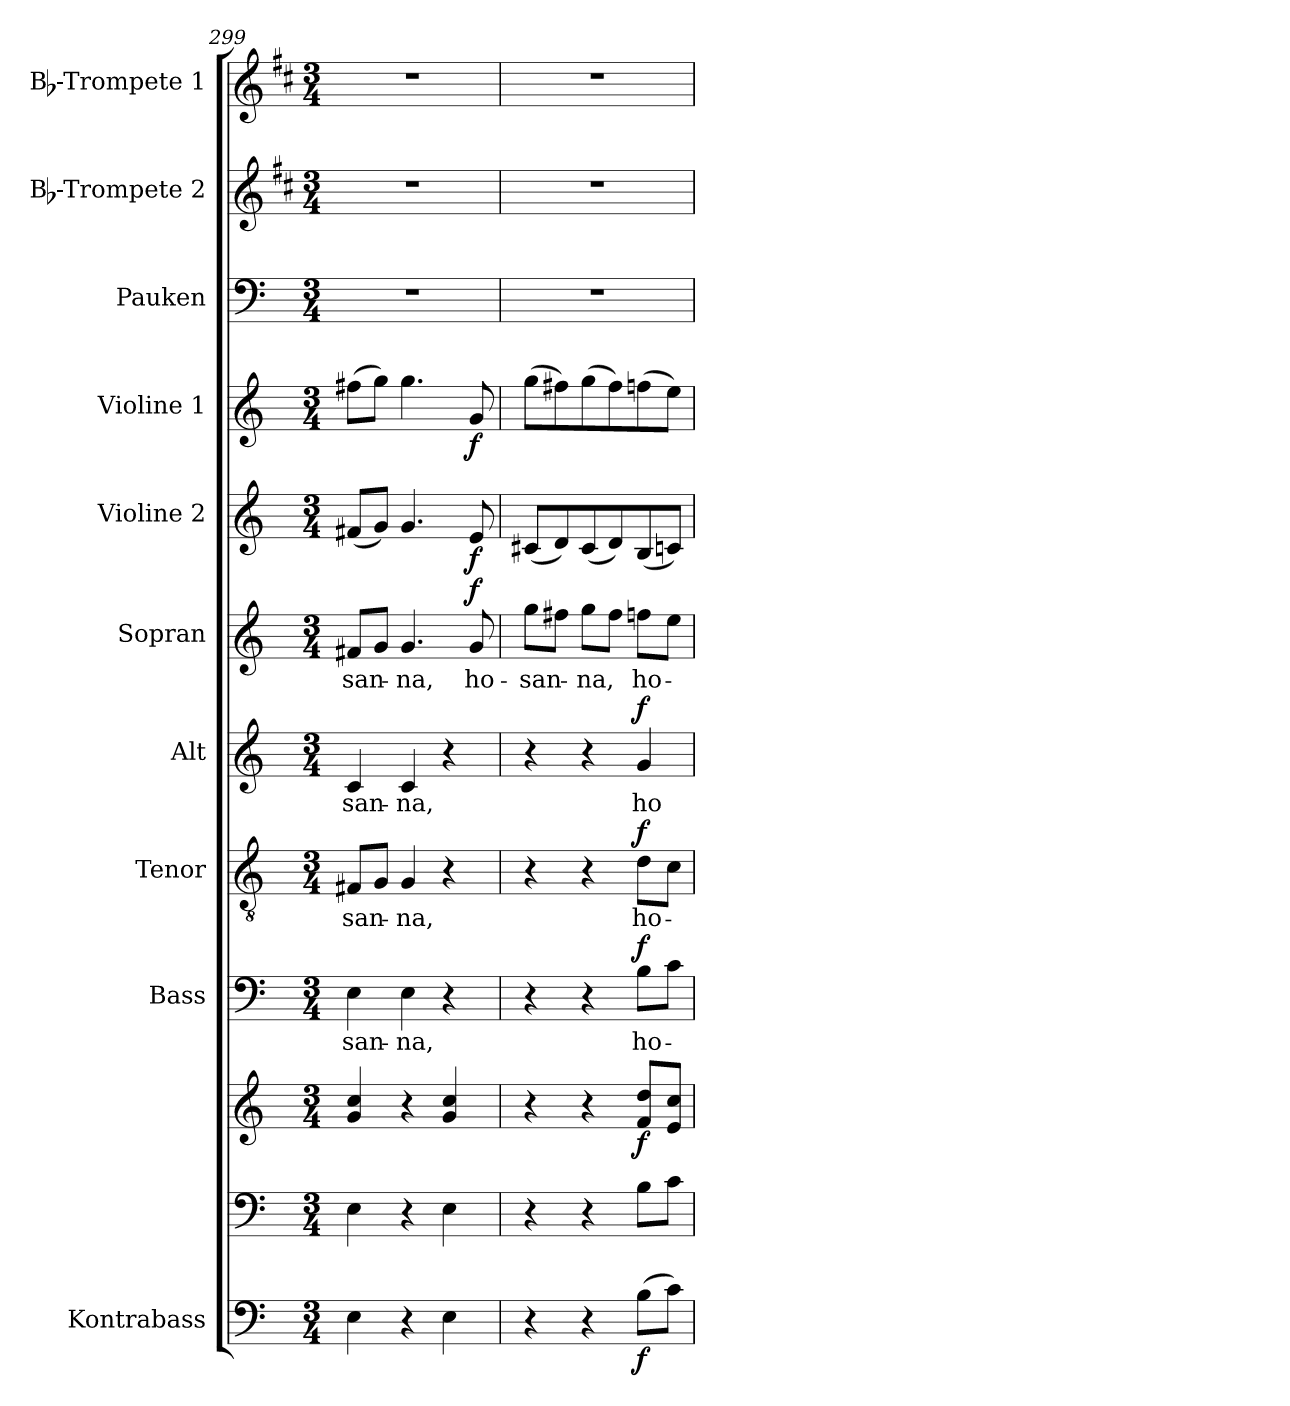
**kern	**dynam	**kern	**kern	**dynam	**kern	**text	**dynam	**kern	**text	**dynam	**kern	**text	**dynam	**kern	**text	**dynam	**kern	**dynam	**kern	**dynam	**kern	**kern	**kern
*part11	*part11	*part10	*part10	*part10	*part9	*part9	*part9	*part8	*part8	*part8	*part7	*part7	*part7	*part6	*part6	*part6	*part5	*part5	*part4	*part4	*part3	*part2	*part1
*staff12	*staff12	*staff11	*staff10	*staff10/11	*staff9	*staff9	*staff9	*staff8	*staff8	*staff8	*staff7	*staff7	*staff7	*staff6	*staff6	*staff6	*staff5	*staff5	*staff4	*staff4	*staff3	*staff2	*staff1
*I"Kontrabass	*	*	*	*	*I"Bass	*	*	*I"Tenor	*	*	*I"Alt	*	*	*I"Sopran	*	*	*I"Violine 2	*	*I"Violine 1	*	*I"Pauken	*I"Bb-Trompete 2	*I"Bb-Trompete 1
*I'Kb.	*	*	*	*	*I'B.	*	*	*I'T.	*	*	*I'A.	*	*	*I'S.	*	*	*I'Vl. 2	*	*I'Vl. 1	*	*I'Pk.	*I'Bb Trp. 2	*I'Bb Trp. 1
*clefF4	*	*clefF4	*clefG2	*	*clefF4	*	*	*clefGv2	*	*	*clefG2	*	*	*clefG2	*	*	*clefG2	*	*clefG2	*	*clefF4	*clefG2	*clefG2
*ITrd7c12	*	*	*	*	*	*	*	*	*	*	*	*	*	*	*	*	*	*	*	*	*	*ITrd1c2	*ITrd1c2
*k[]	*	*k[]	*k[]	*	*k[]	*	*	*k[]	*	*	*k[]	*	*	*k[]	*	*	*k[]	*	*k[]	*	*k[]	*k[]	*k[]
*C:	*	*C:	*C:	*	*C:	*	*	*C:	*	*	*C:	*	*	*C:	*	*	*C:	*	*C:	*	*C:	*C:	*C:
*M3/4	*	*M3/4	*M3/4	*	*M3/4	*	*	*M3/4	*	*	*M3/4	*	*	*M3/4	*	*	*M3/4	*	*M3/4	*	*M3/4	*M3/4	*M3/4
=299	=299	=299	=299	=299	=299	=299	=299	=299	=299	=299	=299	=299	=299	=299	=299	=299	=299	=299	=299	=299	=299	=299	=299
!	!	!	!	!	!	!LO:LY:b	!	!	!LO:LY:b	!	!	!LO:LY:b	!	!	!LO:LY:b	!	!	!	!	!	!	!	!
4EE\	.	4E\	4g/ 4cc/	.	4E\	-san-	.	8F#X/L	-san-	.	4c/	-san-	.	8f#X/L	-san-	.	(<8f#X/L	.	(>8ff#X\L	.	2.r	2.r	2.r
.	.	.	.	.	.	.	.	8G/J	.	.	.	.	.	8g/J	.	.	8g/J)	.	8gg\J)	.	.	.	.
!	!	!	!	!	!	!LO:LY:b	!	!	!LO:LY:b	!	!	!LO:LY:b	!	!	!LO:LY:b	!	!	!	!	!	!	!	!
4r	.	4r	4r	.	4E\	-na,	.	4G/	-na,	.	4c/	-na,	.	4.g/	-na,	.	4.g/	.	4.gg\	.	.	.	.
4EE\	.	4E\	4g/ 4cc/	.	4r	.	.	4r	.	.	4r	.	.	.	.	.	.	.	.	.	.	.	.
!	!	!	!	!	!	!	!	!	!	!	!	!	!	!	!LO:LY:b	!LO:DY:a	!	!LO:DY:b	!	!LO:DY:b	!	!	!
.	.	.	.	.	.	.	.	.	.	.	.	.	.	8g/	ho-	f	8e/	f	8g/	f	.	.	.
=300	=300	=300	=300	=300	=300	=300	=300	=300	=300	=300	=300	=300	=300	=300	=300	=300	=300	=300	=300	=300	=300	=300	=300
!	!	!	!	!	!	!	!	!	!	!	!	!	!	!	!LO:LY:b	!	!	!	!	!	!	!	!
4r	.	4r	4r	.	4r	.	.	4r	.	.	4r	.	.	8gg\L	-san-	.	(<8c#X/L	.	(>8gg\L	.	2.r	2.r	2.r
.	.	.	.	.	.	.	.	.	.	.	.	.	.	8ff#X\J	.	.	8d/)	.	8ff#X\)	.	.	.	.
!	!	!	!	!	!	!	!	!	!	!	!	!	!	!	!LO:LY:b	!	!	!	!	!	!	!	!
4r	.	4r	4r	.	4r	.	.	4r	.	.	4r	.	.	8gg\L	-na,	.	(<8c#/	.	(>8gg\	.	.	.	.
.	.	.	.	.	.	.	.	.	.	.	.	.	.	8ff#\J	.	.	8d/)	.	8ff#\)	.	.	.	.
!	!LO:DY:b	!	!	!LO:DY:b	!	!LO:LY:b	!LO:DY:a	!	!LO:LY:b	!LO:DY:a	!	!LO:LY:b	!LO:DY:a	!	!LO:LY:b	!	!	!	!	!	!	!	!
(>8BB\L	f	8B\L	8f/ 8dd/L	f	8B\L	ho-	f	8d\L	ho-	f	4g/	ho-	f	8ffn\L	ho-	.	(<8B/	.	(>8ffn\	.	.	.	.
8C\J)	.	8c\J	8e/ 8cc/J	.	8c\J	.	.	8c\J	.	.	.	.	.	8ee\J	.	.	8cn/J)	.	8ee\J)	.	.	.	.
=	=	=	=	=	=	=	=	=	=	=	=	=	=	=	=	=	=	=	=	=	=	=	=
*-	*-	*-	*-	*-	*-	*-	*-	*-	*-	*-	*-	*-	*-	*-	*-	*-	*-	*-	*-	*-	*-	*-	*-
